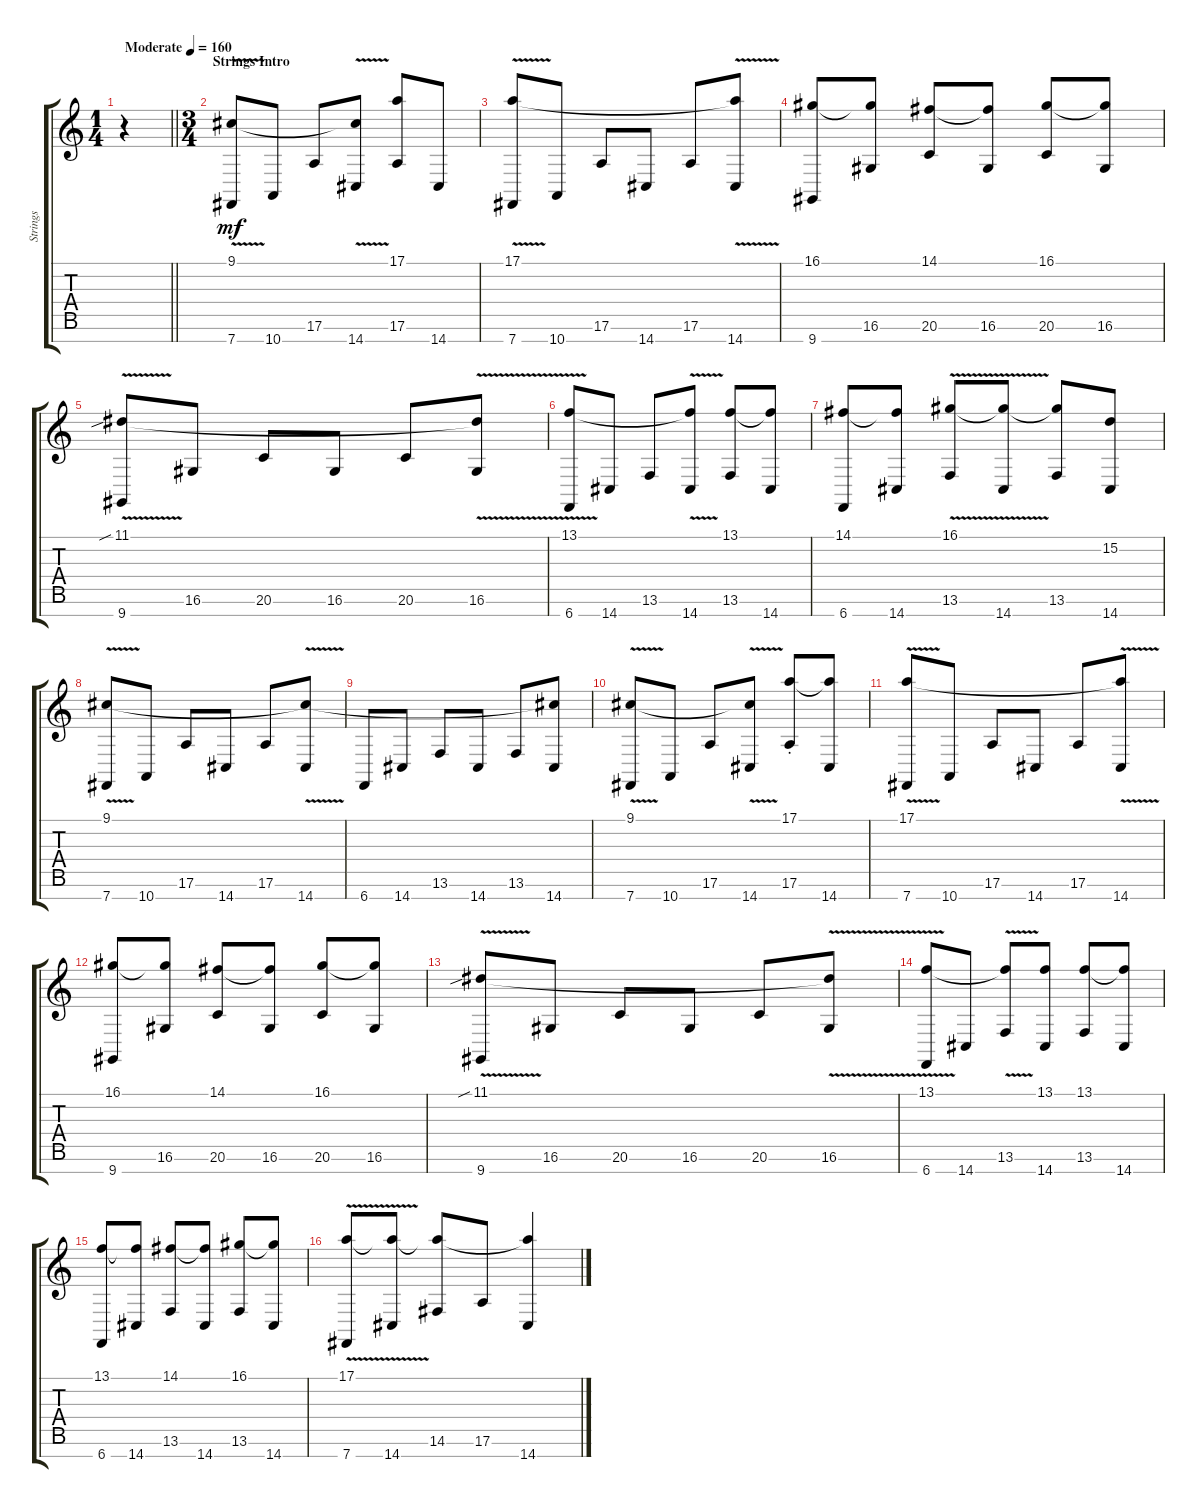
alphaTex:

\track ("Strings" "Strings") {instrument stringensemble1}
\staff {score tabs}
\tuning (E4 B3 G3 D3 A2 E2 B1) {hide}
\ts (1 4)
\tempo (160 "Moderate")
\clef g2
\barLineRight lightlight
\ks c
r.4{dy mf instrument stringensemble1} |
\ts (3 4)
\section ("" "Strings Intro")
(9.1{v} 7.7).8 10.7.8 17.6.8 (9.1{t} 14.7).8 (17.1 17.6).8 14.7.8 |
(17.1{v} 7.7).8 10.7.8 17.6.8 14.7.8 17.6.8 (17.1{t} 14.7).8 |
(16.1 9.7).8 (16.1{t} 16.6).8 (14.1 20.6).8 (14.1{t} 16.6).8 (16.1 20.6).8 (16.1{t} 16.6).8 |
(11.1{v sib} 9.7).8 16.6.8 20.6.8 16.6.8 20.6.8 (11.1{t} 16.6).8 |
(13.1{v} 6.7).8 14.7.8 13.6.8 (13.1{t} 14.7).8 (13.1 13.6).8 (13.1{t} 14.7).8 |
(14.1 6.7).8 (14.1{t} 14.7).8 (16.1{v} 13.6).8 (16.1{t} 14.7).8 (16.1{t} 13.6).8 (15.2 14.7).8 |
(9.1{v} 7.7).8 10.7.8 17.6.8 14.7.8 17.6.8 (9.1{t} 14.7).8 |
6.7.8 14.7.8 13.6.8 14.7.8 13.6.8 (9.1{t} 14.7).8 |
(9.1{v} 7.7).8 10.7.8 17.6.8 (9.1{t} 14.7).8 (17.1{st} 17.6).8 (17.1{t} 14.7).8 |
(17.1{v} 7.7).8 10.7.8 17.6.8 14.7.8 17.6.8 (17.1{t} 14.7).8 |
(16.1 9.7).8 (16.1{t} 16.6).8 (14.1 20.6).8 (14.1{t} 16.6).8 (16.1 20.6).8 (16.1{t} 16.6).8 |
(11.1{v sib} 9.7).8 16.6.8 20.6.8 16.6.8 20.6.8 (11.1{t} 16.6).8 |
(13.1{v} 6.7).8 14.7.8 (13.1{t} 13.6).8 (13.1 14.7).8 (13.1 13.6).8 (13.1{t} 14.7).8 |
(13.1 6.7).8 (13.1{t} 14.7).8 (14.1 13.6).8 (14.1{t} 14.7).8 (16.1 13.6).8 (16.1{t} 14.7).8 |
(17.1{v} 7.7).8 (17.1{t} 14.7).8 (17.1{t} 14.6).8 17.6.8 (17.1{t} 14.7).4
